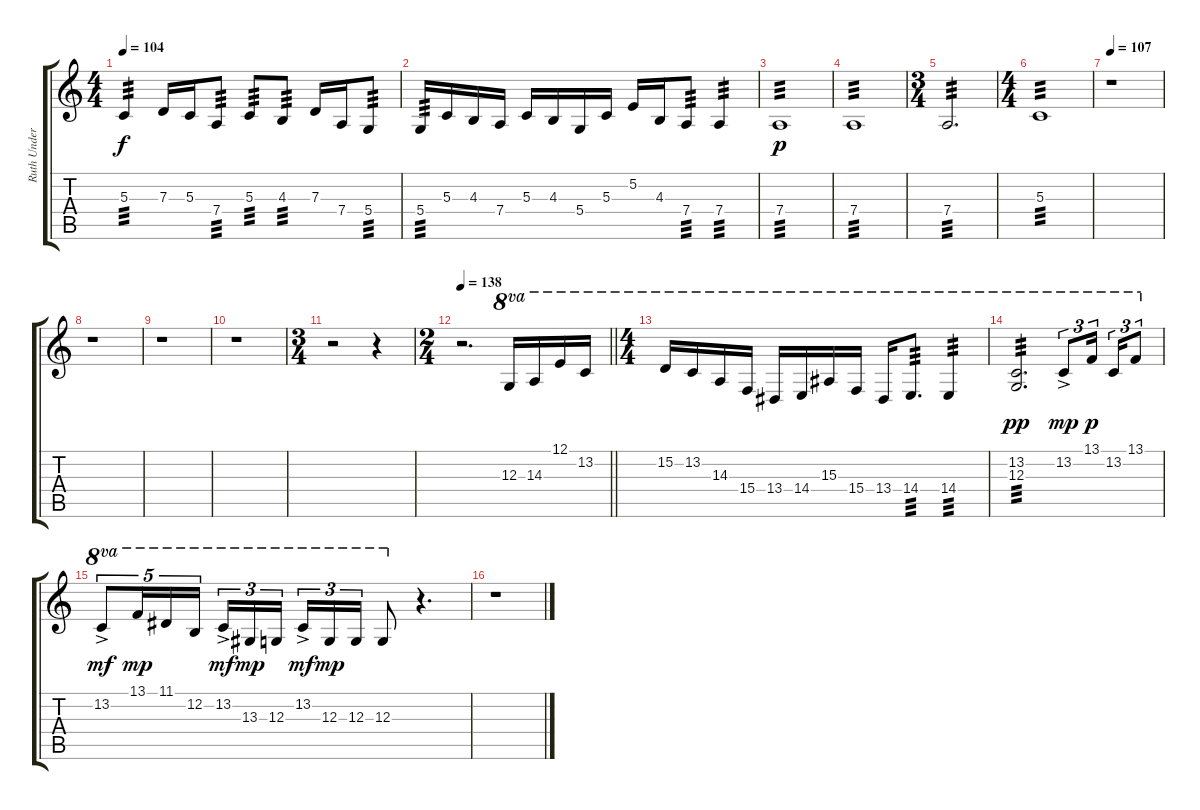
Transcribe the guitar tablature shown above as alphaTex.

\track ("Ruth Underwood - Marimba" "Ruth Under") {instrument marimba}
\staff {score tabs}
\tuning (E4 B3 G3 D3 A2 E2) {hide}
\ts (4 4)
\tempo 104
\clef g2
\ks c
5.3.4{tp 3 dy f instrument marimba} 7.3.16 5.3.16 7.4.8{tp 3} 5.3.8{tp 3} 4.3.8{tp 3} 7.3.16 7.4.16 5.4.8{tp 3} |
5.4.16{tp 3} 5.3.16 4.3.16 7.4.16 5.3.16 4.3.16 5.4.16 5.3.16 5.2.16 4.3.16 7.4.8{tp 3} 7.4.4{tp 3} |
7.4.1{tp 3 dy p} |
7.4.1{tp 3} |
\ts (3 4)
7.4.2{d tp 3} |
\ts (4 4)
5.3.1{tp 3} |
\tempo 107
r.1 |
r.1 |
r.1 |
r.1 |
\ts (3 4)
r.2 r.4 |
\ts (2 4)
\tempo 138
\barLineRight lightlight
r.2{d} 12.3.16{ot 8va} 14.3.16{ot 8va} 12.1.16{ot 8va} 13.2.16{ot 8va} |
\ts (4 4)
15.2.16{ot 8va} 13.2.16{ot 8va} 14.3.16{ot 8va} 15.4.16{ot 8va} 13.4.16{ot 8va} 14.4.16{ot 8va} 15.3.16{ot 8va} 15.4.16{ot 8va} 13.4.16{ot 8va} 14.4.8{d ot 8va tp 3} 14.4.4{ot 8va tp 3} |
(13.2 12.3).2{d ot 8va tp 3 dy pp} 13.2{ac}.8{tu (3 2) ot 8va dy mp} 13.1.16{tu (3 2) ot 8va dy p beam splitsecondary} 13.2.16{tu (3 2) ot 8va} 13.1.8{tu (3 2) ot 8va} |
13.2{ac}.8{tu (5 4) ot 8va dy mf} 13.1.16{tu (5 4) ot 8va dy mp} 11.1.16{tu (5 4) ot 8va} 12.2.16{tu (5 4) ot 8va} 13.2{ac}.16{tu (3 2) ot 8va dy mf} 13.3.16{tu (3 2) ot 8va dy mp} 12.3.16{tu (3 2) ot 8va beam splitsecondary} 13.2{ac}.16{tu (3 2) ot 8va dy mf} 12.3.16{tu (3 2) ot 8va dy mp} 12.3.16{tu (3 2) ot 8va} 12.3.8{ot 8va} r.4{d} |
r.1
